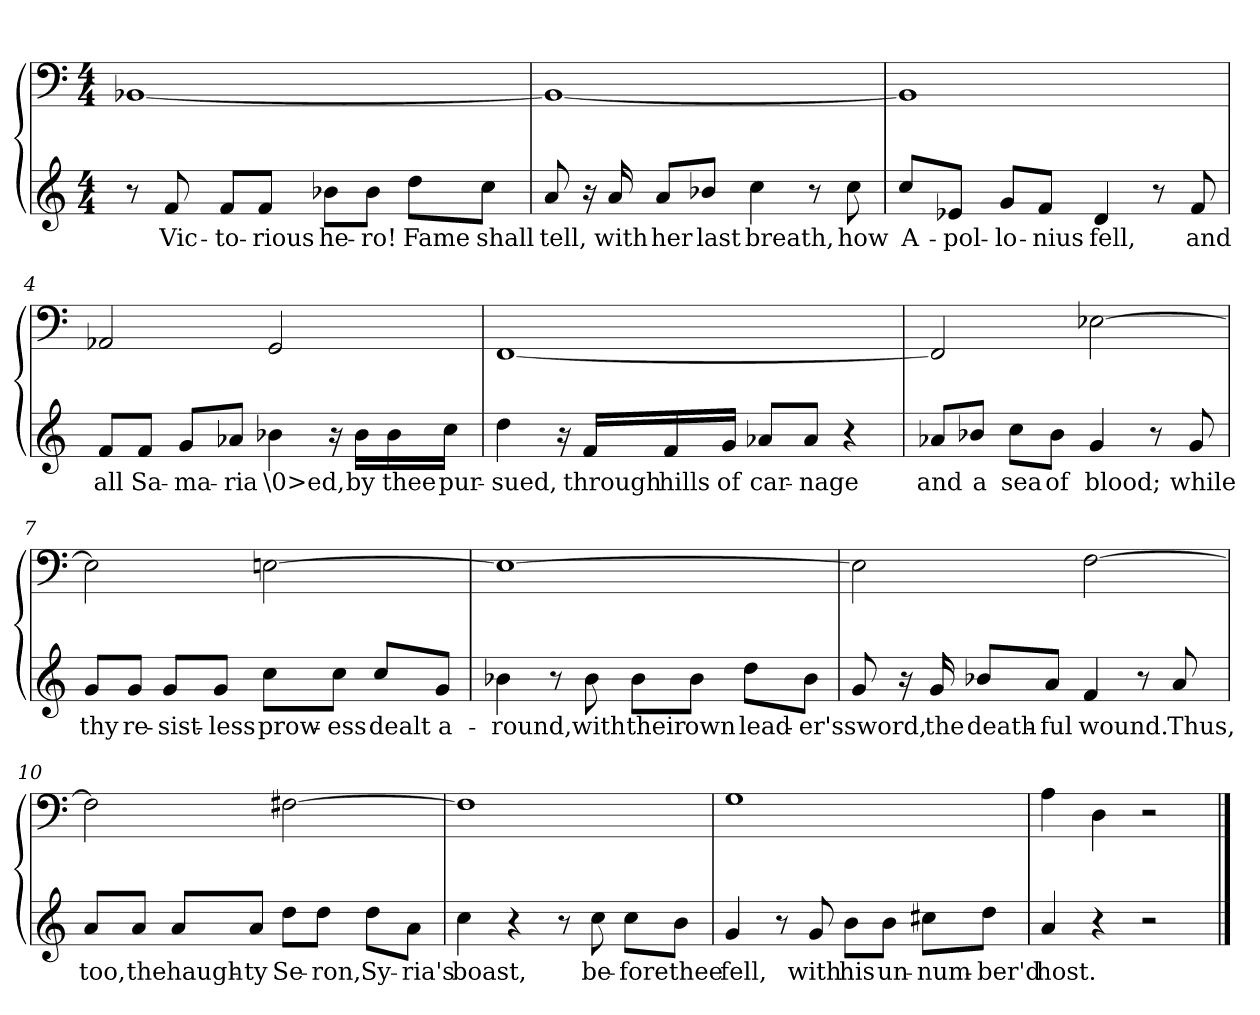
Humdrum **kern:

**kern	**text	**kern
*part1	*part1	*part1
*staff2	*staff2	*staff1
*clefG2	*	*clefF4
*k[]	*	*k[]
*C:	*	*C:
*M4/4	*	*M4/4
=1	=1	=1
8r	.	[1BB-X/
8f/	Vic-	.
8f/L	-to-	.
8f/J	-rious	.
8b-X\L	he-	.
8b-\J	-ro!	.
8dd\L	Fame	.
8cc\J	shall	.
=2	=2	=2
8a/	tell,	1BB-/_
16r	.	.
16a/	with	.
8a/L	her	.
8b-X/J	last	.
4cc\	breath,	.
8r	.	.
8cc\	how	.
=3	=3	=3
8cc/L	A-	1BB-/]
8e-X/J	-pol-	.
8g/L	-lo-	.
8f/J	-nius	.
4d/	fell,	.
8r	.	.
8f/	and	.
=4	=4	=4
8f/L	all	2AA-X/
8f/J	Sa-	.
8g/L	-ma-	.
8a-X/J	-ria	.
4b-X\	\0>ed,	2GG/
16r	.	.
16b-\LL	by	.
16b-\	thee	.
16cc\JJ	pur-	.
=5	=5	=5
4dd\	-sued,	[1FF/
16r	.	.
16f/LL	through	.
16f/	hills	.
16g/JJ	of	.
8a-X/L	car-	.
8a-/J	-nage	.
4r	.	.
=6	=6	=6
8a-X/L	and	2FF/]
8b-X/J	a	.
8cc\L	sea	.
8b-\J	of	.
4g/	blood;	[2E-X\
8r	.	.
8g/	while	.
=7	=7	=7
8g/L	thy	2E-\]
8g/J	re-	.
8g/L	-sist-	.
8g/J	-less	.
8cc\L	prow-	[2En\
8cc\J	-ess	.
8cc/L	dealt	.
8g/J	a-	.
=8	=8	=8
4b-X\	-round,	1E\_
8r	.	.
8b-\	with	.
8b-\L	their	.
8b-\J	own	.
8dd\L	lead-	.
8b-\J	-er's	.
=9	=9	=9
8g/	sword,	2E\]
16r	.	.
16g/	the	.
8b-X/L	death-	.
8a/J	-ful	.
4f/	wound.	[2F\
8r	.	.
8a/	Thus,	.
=10	=10	=10
8a/L	too,	2F\]
8a/J	the	.
8a/L	haugh-	.
8a/J	-ty	.
8dd\L	Se-	[2F#X\
8dd\J	-ron,	.
8dd\L	Sy-	.
8a\J	-ria's	.
=11	=11	=11
4cc\	boast,	1F#\]
4r	.	.
8r	.	.
8cc\	be-	.
8cc\L	-fore	.
8b\J	thee	.
=12	=12	=12
4g/	fell,	1G\
8r	.	.
8g/	with	.
8b\L	his	.
8b\J	un-	.
8cc#X\L	-num-	.
8dd\J	-ber'd	.
=13	=13	=13
4a/	host.	4A\
4r	.	4D\
2r	.	2r
==	==	==
*-	*-	*-
